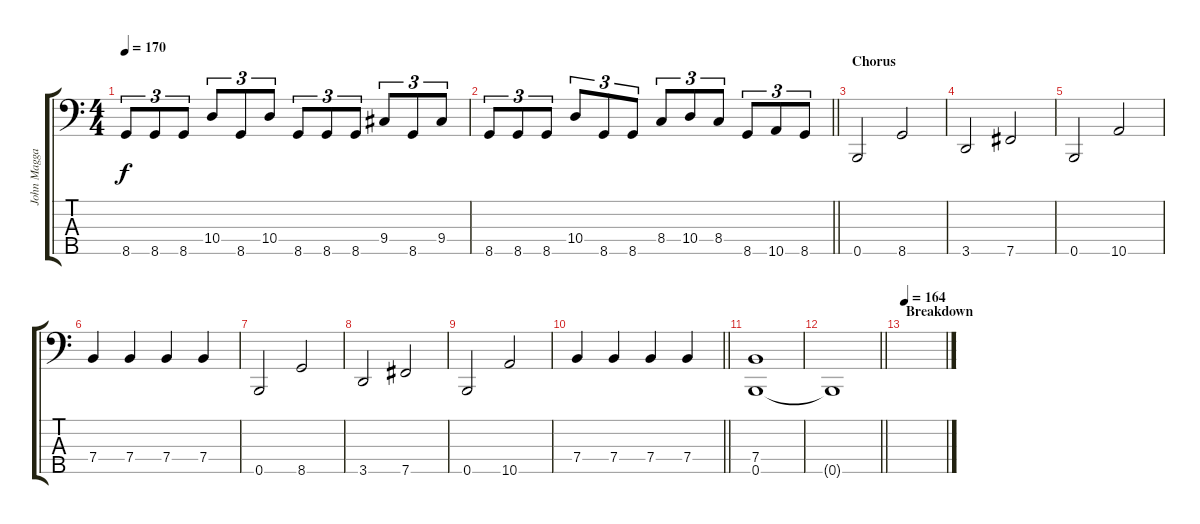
\track ("John Maggard" "John Magga") {instrument electricbassfinger}
\staff {score tabs}
\tuning (G2 D2 A1 E1 B0) {hide}
\ts (4 4)
\tempo 170
\clef f4
\ks c
8.5.8{tu (3 2) dy f} 8.5.8{tu (3 2)} 8.5.8{tu (3 2)} 10.4.8{tu (3 2)} 8.5.8{tu (3 2)} 10.4.8{tu (3 2)} 8.5.8{tu (3 2)} 8.5.8{tu (3 2)} 8.5.8{tu (3 2)} 9.4.8{tu (3 2)} 8.5.8{tu (3 2)} 9.4.8{tu (3 2)} |
\barLineRight lightlight
8.5.8{tu (3 2)} 8.5.8{tu (3 2)} 8.5.8{tu (3 2)} 10.4.8{tu (3 2)} 8.5.8{tu (3 2)} 8.5.8{tu (3 2)} 8.4.8{tu (3 2)} 10.4.8{tu (3 2)} 8.4.8{tu (3 2)} 8.5.8{tu (3 2)} 10.5.8{tu (3 2)} 8.5.8{tu (3 2)} |
\section ("" "Chorus")
0.5.2 8.5.2 |
3.5.2 7.5.2 |
0.5.2 10.5.2 |
7.4.4 7.4.4 7.4.4 7.4.4 |
0.5.2 8.5.2 |
3.5.2 7.5.2 |
0.5.2 10.5.2 |
\barLineRight lightlight
7.4.4 7.4.4 7.4.4 7.4.4 |
(7.4 0.5).1 |
\barLineRight lightlight
0.5{t}.1 |
\section ("" "Breakdown")
\tempo 164
